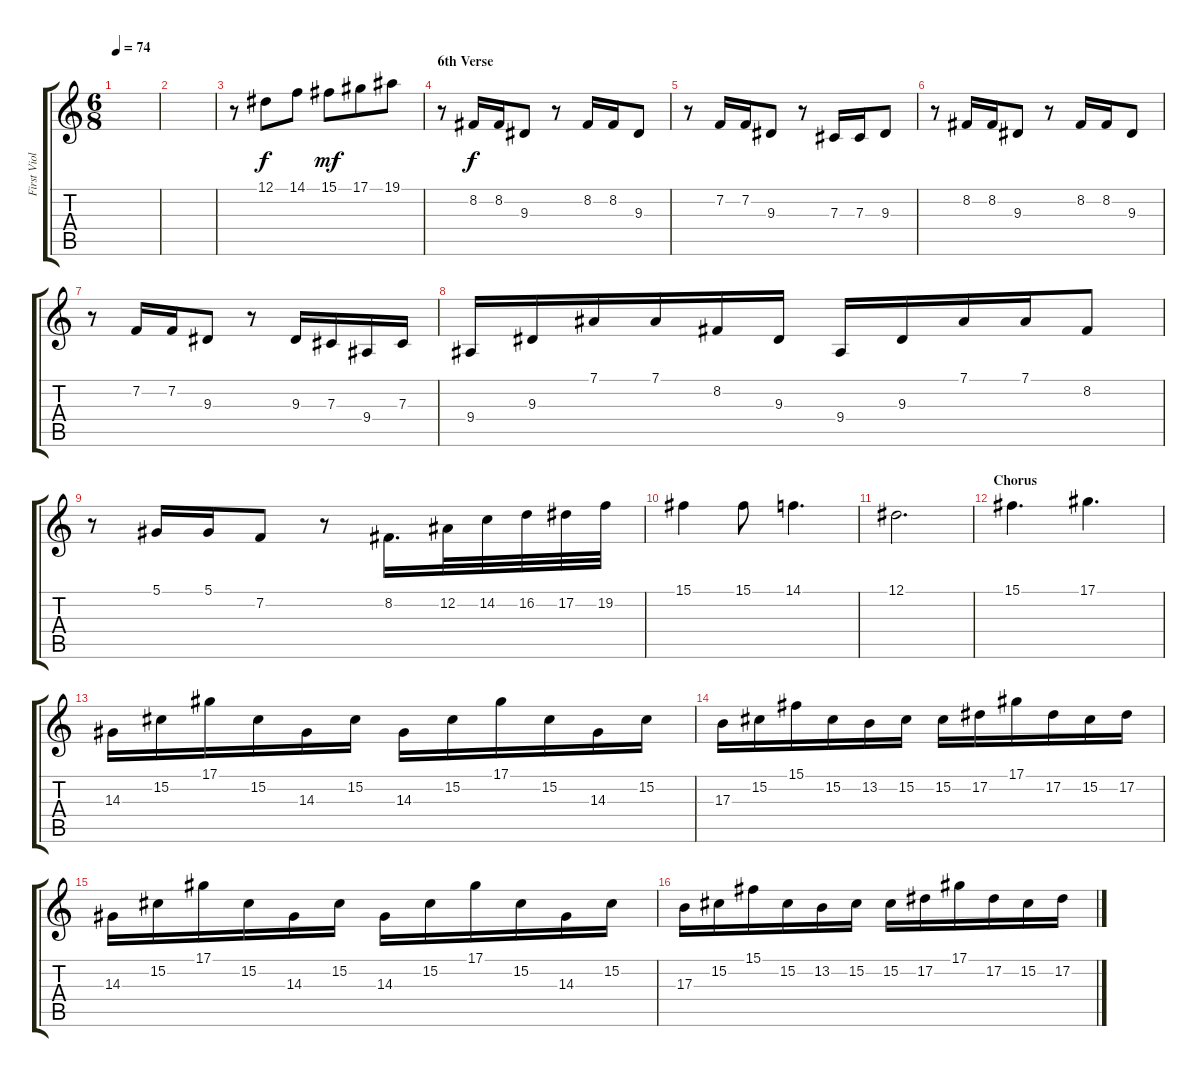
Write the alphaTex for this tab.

\track ("First Violins (SF Symphony)" "First Viol") {instrument tremolostrings}
\staff {score tabs}
\tuning (Eb4 Bb3 Gb3 Db3 Ab2 Eb2) {hide}
\ts (6 8)
\tempo 74
\clef g2
\ks c
|
|
r.8 12.1.8 14.1.8 15.1.8{dy mf} 17.1.8 19.1.8 |
\section ("" "6th Verse")
r.8 8.2.16{dy f} 8.2.16 9.3.8 r.8 8.2.16 8.2.16 9.3.8 |
r.8 7.2.16 7.2.16 9.3.8 r.8 7.3.16 7.3.16 9.3.8 |
r.8 8.2.16 8.2.16 9.3.8 r.8 8.2.16 8.2.16 9.3.8 |
r.8 7.2.16 7.2.16 9.3.8 r.8 9.3.16 7.3.16 9.4.16 7.3.16 |
9.4.16 9.3.16 7.1.16 7.1.16 8.2.16 9.3.16 9.4.16 9.3.16 7.1.16 7.1.16 8.2.8 |
r.8 5.1.16 5.1.16 7.2.8 r.8 8.2.16{d} 12.2.32 14.2.32 16.2.32 17.2.32 19.2.32 |
15.1.4 15.1.8 14.1.4{d} |
12.1.2{d} |
\section ("" "Chorus")
15.1.4{d} 17.1.4{d} |
14.3.16 15.2.16 17.1.16 15.2.16 14.3.16 15.2.16 14.3.16 15.2.16 17.1.16 15.2.16 14.3.16 15.2.16 |
17.3.16 15.2.16 15.1.16 15.2.16 13.2.16 15.2.16 15.2.16 17.2.16 17.1.16 17.2.16 15.2.16 17.2.16 |
14.3.16 15.2.16 17.1.16 15.2.16 14.3.16 15.2.16 14.3.16 15.2.16 17.1.16 15.2.16 14.3.16 15.2.16 |
17.3.16 15.2.16 15.1.16 15.2.16 13.2.16 15.2.16 15.2.16 17.2.16 17.1.16 17.2.16 15.2.16 17.2.16
